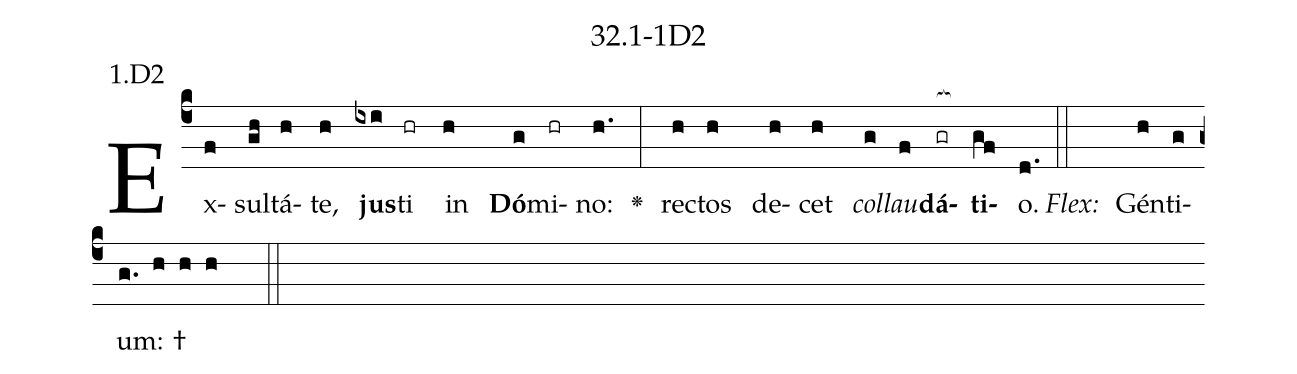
name: 32.1-1D2;
annotation: 1.D2;
%%
(c4)Ex(f)sul(gh)tá(h)te,(h) <b>jus</b>(ixi)ti(hr) in(h) <b>Dó</b>(g)mi(hr)no:(h.) <v>\greheightstar</v>(:) rec(h)tos(h) de(h)cet(h) <i>col</i>(g)<i>lau</i>(f)<b>dá</b>(gr[ocb:1{])<b>ti</b>(gf[ocb:0}])o.(d.) (::)
<i>Flex:</i>()  Gén(h)ti(g)um: †(g. h h h  ::)

%E(h) u(h) o(g) u(f) a(gf) e.(d.) (::)
